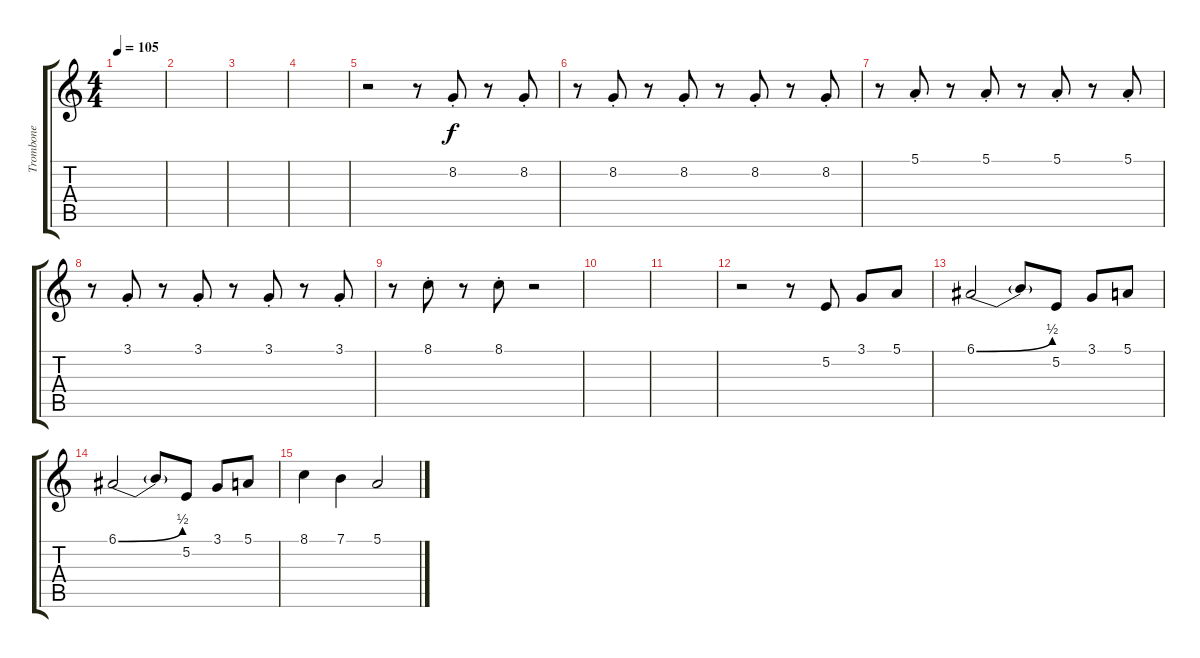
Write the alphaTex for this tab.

\track ("Trombone" "Trombone") {instrument trombone}
\staff {score tabs}
\tuning (E4 B3 G3 D3 A2 E2) {hide}
\ts (4 4)
\tempo 105
\clef g2
\ks c
|
|
|
|
r.2 r.8 8.2{st}.8 r.8 8.2{st}.8 |
r.8 8.2{st}.8 r.8 8.2{st}.8 r.8 8.2{st}.8 r.8 8.2{st}.8 |
r.8 5.1{st}.8 r.8 5.1{st}.8 r.8 5.1{st}.8 r.8 5.1{st}.8 |
r.8 3.1{st}.8 r.8 3.1{st}.8 r.8 3.1{st}.8 r.8 3.1{st}.8 |
r.8 8.1{st}.8 r.8 8.1{st}.8 r.2 |
|
|
r.2 r.8 5.2.8 3.1.8 5.1.8 |
6.1{be (bend 0 0 60 2)}.2 6.1{t}.8 5.2.8 3.1.8 5.1.8 |
6.1{be (bend 0 0 60 2)}.2 6.1{t}.8 5.2.8 3.1.8 5.1.8 |
8.1.4 7.1.4 5.1.2
